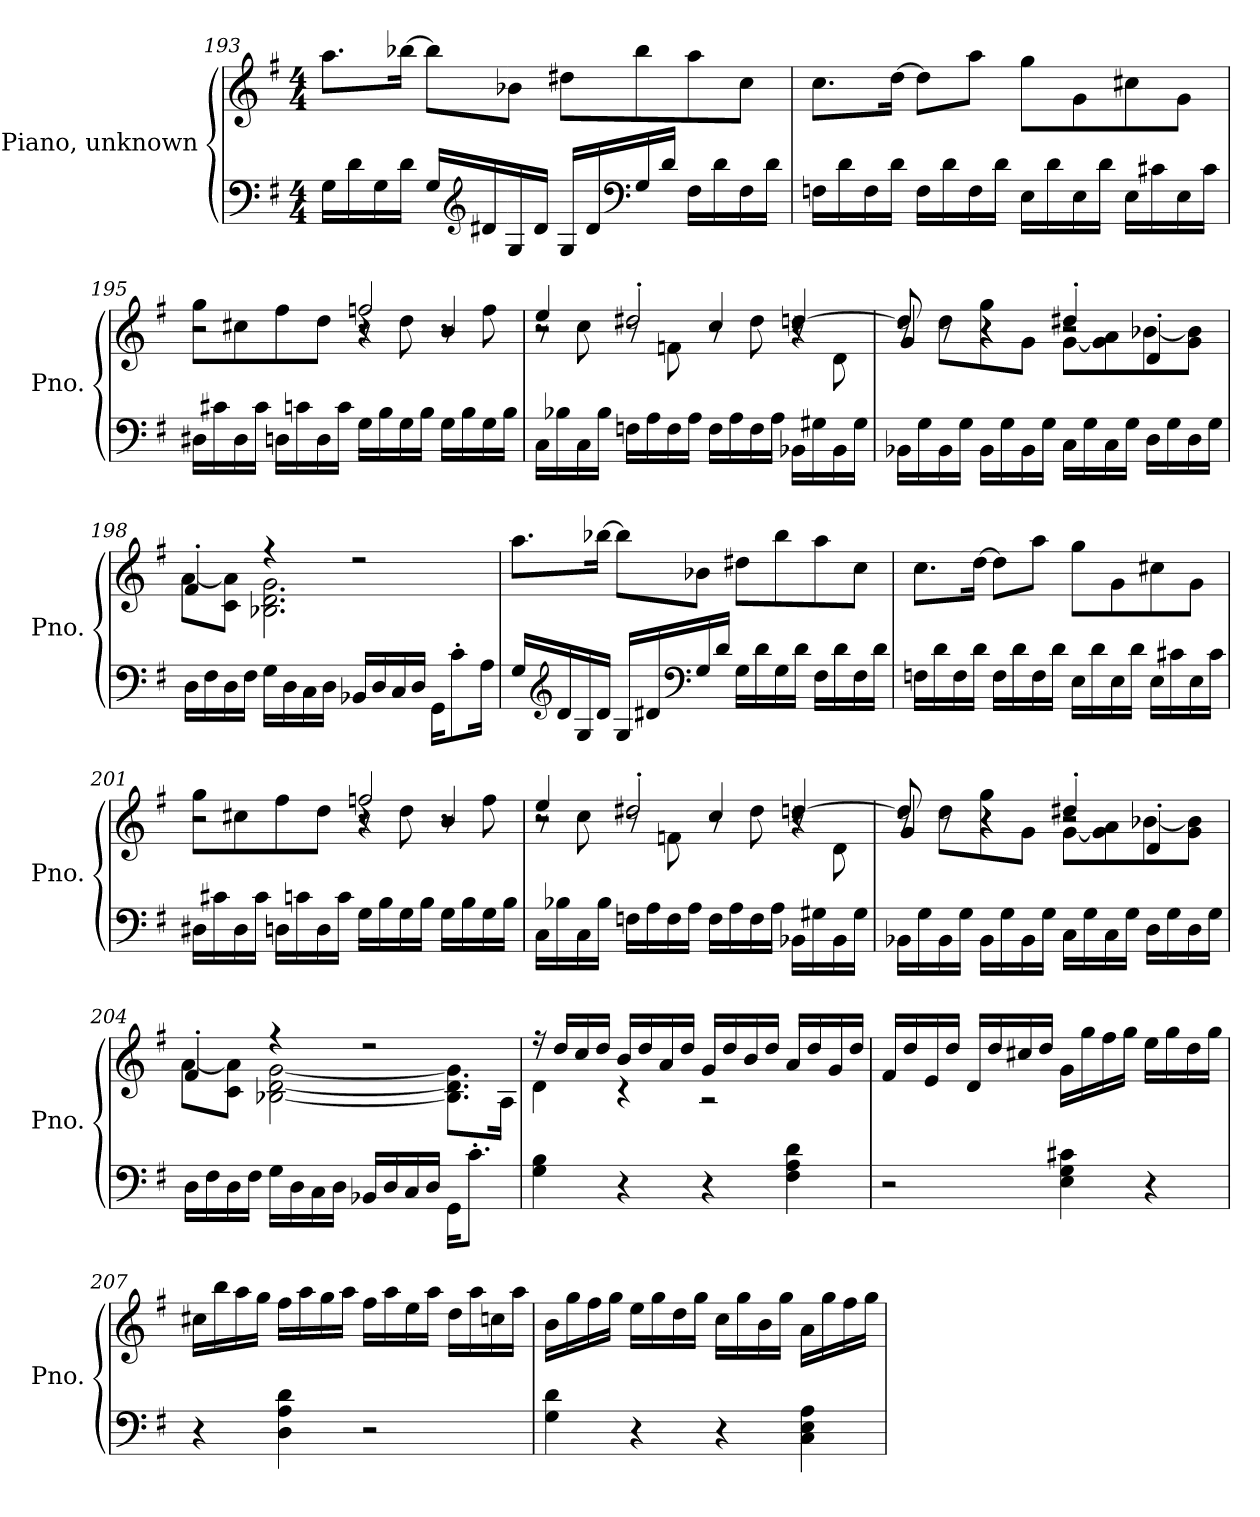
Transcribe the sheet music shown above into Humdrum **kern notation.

**kern	**kern
*part1	*part1
*staff2	*staff1
*I"Piano, unknown	*
*I'Pno.	*
*clefF4	*clefG2
*k[f#]	*k[f#]
*M4/4	*M4/4
=193	=193
16G\LL	8.aa\L
16d\	.
16G\	.
16d\JJ	[16bb-X\Jk
16G/LL	8bb-\L]
*clefG2	*
16d#X/	.
16G/	8b-X\J
16d#/JJ	.
16G/LL	8dd#X\L
16d#/	.
*clefF4	*
16G/	8bb-\
16d#/JJ	.
16F#\LL	8aa\
16d#\	.
16F#\	8cc\J
16d#\JJ	.
!!LO:LB:g=z
=194	=194
16Fn\LL	8.cc\L
16d\	.
16F\	.
16d\JJ	[16dd\Jk
16F\LL	8dd\L]
16d\	.
16F\	8aa\J
16d\JJ	.
16E\LL	8gg\L
16d\	.
16E\	8g\
16d\JJ	.
16E\LL	8cc#X\
16c#X\	.
16E\	8g\J
16c#\JJ	.
=195	=195
*	*^
*	*	*^
16D#X\LL	2r	8gg\L	2r
16c#X\	.	.	.
16D#\	.	8cc#X\	.
16c#\JJ	.	.	.
16Dn\LL	.	8ff#\	.
16cn\	.	.	.
16D\	.	8dd\J	.
16c\JJ	.	.	.
16G\LL	2ffn/	8r	4r
16B\	.	.	.
16G\	.	8dd\	.
16B\JJ	.	.	.
16G\LL	.	8r	4b/
16B\	.	.	.
16G\	.	8ff\	.
16B\JJ	.	.	.
!!LO:LB:g=z	!!	!!
=196	=196	=196	=196
16C\LL	4ee/	8r	2r
16B-X\	.	.	.
16C\	.	8cc\	.
16B-\JJ	.	.	.
16Fn\LL	2dd#X'/	8r	.
16A\	.	.	.
16F\	.	8fn\	.
16A\JJ	.	.	.
16F\LL	.	8r	4cc/
16A\	.	.	.
16F\	.	8dd#\	.
16A\JJ	.	.	.
16BB-X\LL	[4ddn/	8r	4r
16G#X\	.	.	.
16BB-\	.	8d\	.
16G#\JJ	.	.	.
=197	=197	=197	=197
16BB-X\LL	8dd/]	8r	4g/
16G\	.	.	.
16BB-\	8r	8dd\L	.
16G\JJ	.	.	.
16BB-\LL	4r	8gg\	4r
16G\	.	.	.
16BB-\	.	8g\J	.
16G\JJ	.	.	.
16C\LL	4dd#X'/	[8g\L	2r
16G\	.	.	.
16C\	.	8g\] 8a\	.
16G\JJ	.	.	.
16D\LL	4d'/	[8b-X\	.
16G\	.	.	.
16D\	.	8g\ 8b-\]J	.
16G\JJ	.	.	.
*	*	*v	*v
!!LO:LB:g=z
=198	=198	=198
16D\LL	4f#'/	[8a\L
16F#\	.	.
16D\	.	8c\ 8a\]J
16F#\JJ	.	.
16G\LL	4r	2.B-X\ 2.d\ 2.g\
16D\	.	.
16C\	.	.
16D\JJ	.	.
16BB-X/LL	2r	.
16D/	.	.
16C/	.	.
16D/JJ	.	.
16GG\KL	.	.
8c'\	.	.
16A\Jk	.	.
*	*v	*v
=199	=199
16G/LL	8.aa\L
*clefG2	*
16d/	.
16G/	.
16d/JJ	[16bb-X\Jk
16G/LL	8bb-\L]
16d#X/	.
*clefF4	*
16G/	8b-X\J
16d#/JJ	.
16G\LL	8dd#X\L
16d#\	.
16G\	8bb-\
16d#\JJ	.
16F#\LL	8aa\
16d#\	.
16F#\	8cc\J
16d#\JJ	.
!!LO:PB:g=z
=200	=200
16Fn\LL	8.cc\L
16d\	.
16F\	.
16d\JJ	[16dd\Jk
16F\LL	8dd\L]
16d\	.
16F\	8aa\J
16d\JJ	.
16E\LL	8gg\L
16d\	.
16E\	8g\
16d\JJ	.
16E\LL	8cc#X\
16c#X\	.
16E\	8g\J
16c#\JJ	.
=201	=201
*	*^
*	*	*^
16D#X\LL	2r	8gg\L	2r
16c#X\	.	.	.
16D#\	.	8cc#X\	.
16c#\JJ	.	.	.
16Dn\LL	.	8ff#\	.
16cn\	.	.	.
16D\	.	8dd\J	.
16c\JJ	.	.	.
16G\LL	2ffn/	8r	4r
16B\	.	.	.
16G\	.	8dd\	.
16B\JJ	.	.	.
16G\LL	.	8r	4b/
16B\	.	.	.
16G\	.	8ff\	.
16B\JJ	.	.	.
!!LO:LB:g=z	!!	!!
=202	=202	=202	=202
16C\LL	4ee/	8r	2r
16B-X\	.	.	.
16C\	.	8cc\	.
16B-\JJ	.	.	.
16Fn\LL	2dd#X'/	8r	.
16A\	.	.	.
16F\	.	8fn\	.
16A\JJ	.	.	.
16F\LL	.	8r	4cc/
16A\	.	.	.
16F\	.	8dd#\	.
16A\JJ	.	.	.
16BB-X\LL	[4ddn/	8r	4r
16G#X\	.	.	.
16BB-\	.	8d\	.
16G#\JJ	.	.	.
=203	=203	=203	=203
16BB-X\LL	8dd/]	8r	4g/
16G\	.	.	.
16BB-\	8r	8dd\L	.
16G\JJ	.	.	.
16BB-\LL	4r	8gg\	4r
16G\	.	.	.
16BB-\	.	8g\J	.
16G\JJ	.	.	.
16C\LL	4dd#X'/	[8g\L	2r
16G\	.	.	.
16C\	.	8g\] 8a\	.
16G\JJ	.	.	.
16D\LL	4d'/	[8b-X\	.
16G\	.	.	.
16D\	.	8g\ 8b-\]J	.
16G\JJ	.	.	.
*	*	*v	*v
!!LO:LB:g=z
=204	=204	=204
16D\LL	4f#'/	[8a\L
16F#\	.	.
16D\	.	8c\ 8a\]J
16F#\JJ	.	.
16G\LL	4r	[2B-X\ [2d\ [2g\
16D\	.	.
16C\	.	.
16D\JJ	.	.
16BB-X/LL	2r	.
16D/	.	.
16C/	.	.
16D/JJ	.	.
16GG\KL	.	8.B-\] 8.d\] 8.g\]L
8.c'\J	.	.
.	.	16A\Jk
=205	=205	=205
4G\ 4B\	16r	4d\
.	16dd/LL	.
.	16cc/	.
.	16dd/JJ	.
4r	16b/LL	4r
.	16dd/	.
.	16a/	.
.	16dd/JJ	.
4r	16g/LL	2r
.	16dd/	.
.	16b/	.
.	16dd/JJ	.
4F#\ 4A\ 4d\	16a/LL	.
.	16dd/	.
.	16g/	.
.	16dd/JJ	.
*	*v	*v
!!LO:LB:g=z
=206	=206
2r	16f#/LL
.	16dd/
.	16e/
.	16dd/JJ
.	16d/LL
.	16dd/
.	16cc#X/
.	16dd/JJ
4E\ 4G\ 4c#X\	16g\LL
.	16gg\
.	16ff#\
.	16gg\JJ
4r	16ee\LL
.	16gg\
.	16dd\
.	16gg\JJ
=207	=207
4r	16cc#X\LL
.	16bb\
.	16aa\
.	16gg\JJ
4D\ 4A\ 4d\	16ff#\LL
.	16aa\
.	16gg\
.	16aa\JJ
2r	16ff#\LL
.	16aa\
.	16ee\
.	16aa\JJ
.	16dd\LL
.	16aa\
.	16ccn\
.	16aa\JJ
!!LO:LB:g=z
=208	=208
4G\ 4d\	16b\LL
.	16gg\
.	16ff#\
.	16gg\JJ
4r	16ee\LL
.	16gg\
.	16dd\
.	16gg\JJ
4r	16cc\LL
.	16gg\
.	16b\
.	16gg\JJ
4C\ 4E\ 4A\	16a\LL
.	16gg\
.	16ff#\
.	16gg\JJ
=	=
*-	*-
